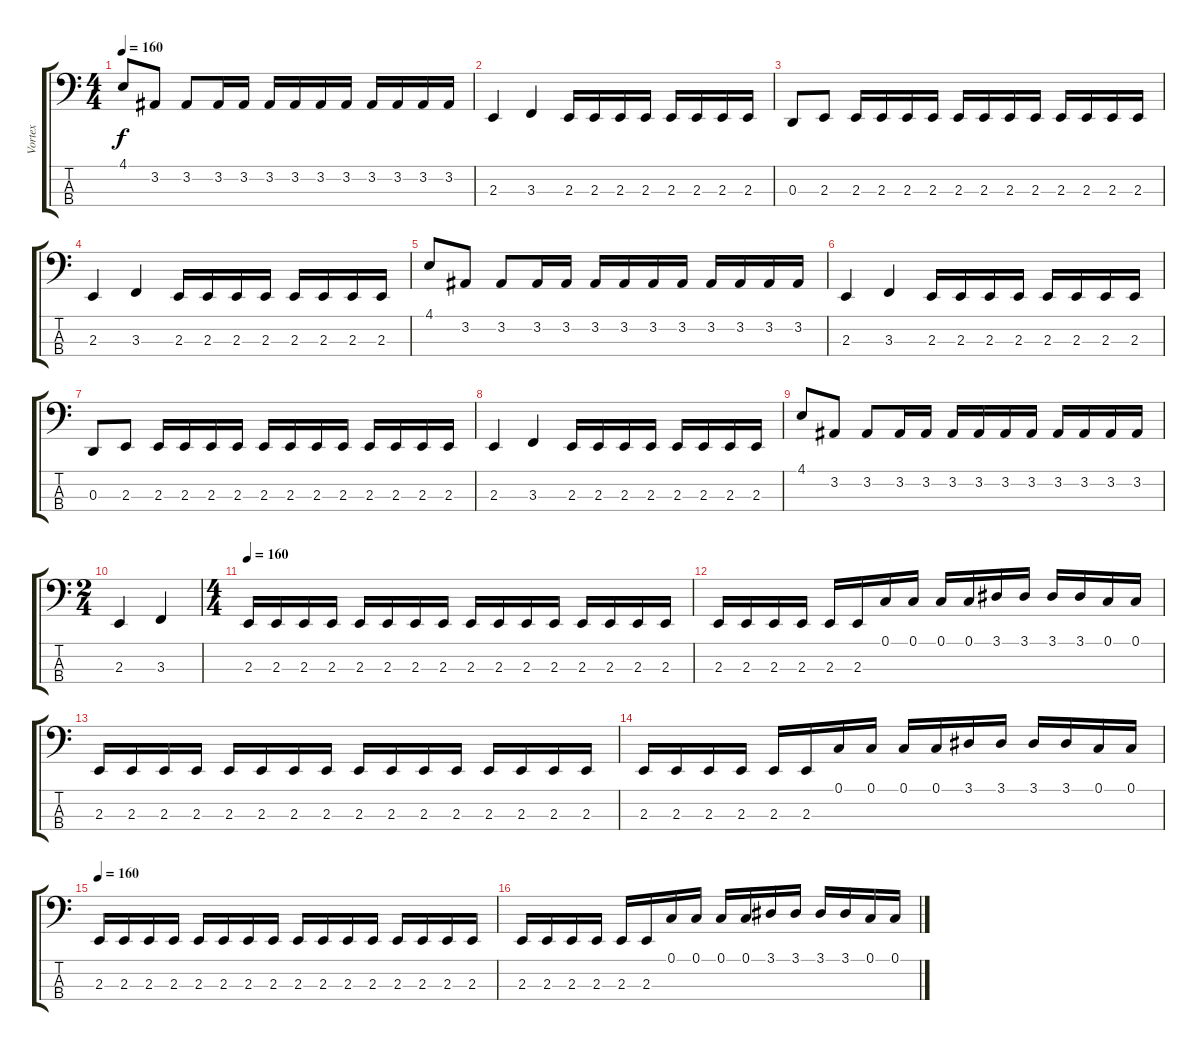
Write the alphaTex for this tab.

\track ("Vortex" "Vortex") {instrument electricbassfinger}
\staff {score tabs}
\tuning (C2 G1 D1 A0) {hide}
\ts (4 4)
\tempo 160
\clef f4
\ks c
4.1.8{dy f} 3.2.8 3.2.8 3.2.16 3.2.16 3.2.16 3.2.16 3.2.16 3.2.16 3.2.16 3.2.16 3.2.16 3.2.16 |
2.3.4 3.3.4 2.3.16 2.3.16 2.3.16 2.3.16 2.3.16 2.3.16 2.3.16 2.3.16 |
0.3.8 2.3.8 2.3.16 2.3.16 2.3.16 2.3.16 2.3.16 2.3.16 2.3.16 2.3.16 2.3.16 2.3.16 2.3.16 2.3.16 |
2.3.4 3.3.4 2.3.16 2.3.16 2.3.16 2.3.16 2.3.16 2.3.16 2.3.16 2.3.16 |
4.1.8 3.2.8 3.2.8 3.2.16 3.2.16 3.2.16 3.2.16 3.2.16 3.2.16 3.2.16 3.2.16 3.2.16 3.2.16 |
2.3.4 3.3.4 2.3.16 2.3.16 2.3.16 2.3.16 2.3.16 2.3.16 2.3.16 2.3.16 |
0.3.8 2.3.8 2.3.16 2.3.16 2.3.16 2.3.16 2.3.16 2.3.16 2.3.16 2.3.16 2.3.16 2.3.16 2.3.16 2.3.16 |
2.3.4 3.3.4 2.3.16 2.3.16 2.3.16 2.3.16 2.3.16 2.3.16 2.3.16 2.3.16 |
4.1.8 3.2.8 3.2.8 3.2.16 3.2.16 3.2.16 3.2.16 3.2.16 3.2.16 3.2.16 3.2.16 3.2.16 3.2.16 |
\ts (2 4)
\section ("" "")
2.3.4 3.3.4 |
\ts (4 4)
\tempo 160
2.3.16 2.3.16 2.3.16 2.3.16 2.3.16 2.3.16 2.3.16 2.3.16 2.3.16 2.3.16 2.3.16 2.3.16 2.3.16 2.3.16 2.3.16 2.3.16 |
2.3.16 2.3.16 2.3.16 2.3.16 2.3.16 2.3.16 0.1.16 0.1.16 0.1.16 0.1.16 3.1.16 3.1.16 3.1.16 3.1.16 0.1.16 0.1.16 |
2.3.16 2.3.16 2.3.16 2.3.16 2.3.16 2.3.16 2.3.16 2.3.16 2.3.16 2.3.16 2.3.16 2.3.16 2.3.16 2.3.16 2.3.16 2.3.16 |
2.3.16 2.3.16 2.3.16 2.3.16 2.3.16 2.3.16 0.1.16 0.1.16 0.1.16 0.1.16 3.1.16 3.1.16 3.1.16 3.1.16 0.1.16 0.1.16 |
\tempo 160
2.3.16 2.3.16 2.3.16 2.3.16 2.3.16 2.3.16 2.3.16 2.3.16 2.3.16 2.3.16 2.3.16 2.3.16 2.3.16 2.3.16 2.3.16 2.3.16 |
2.3.16 2.3.16 2.3.16 2.3.16 2.3.16 2.3.16 0.1.16 0.1.16 0.1.16 0.1.16 3.1.16 3.1.16 3.1.16 3.1.16 0.1.16 0.1.16
